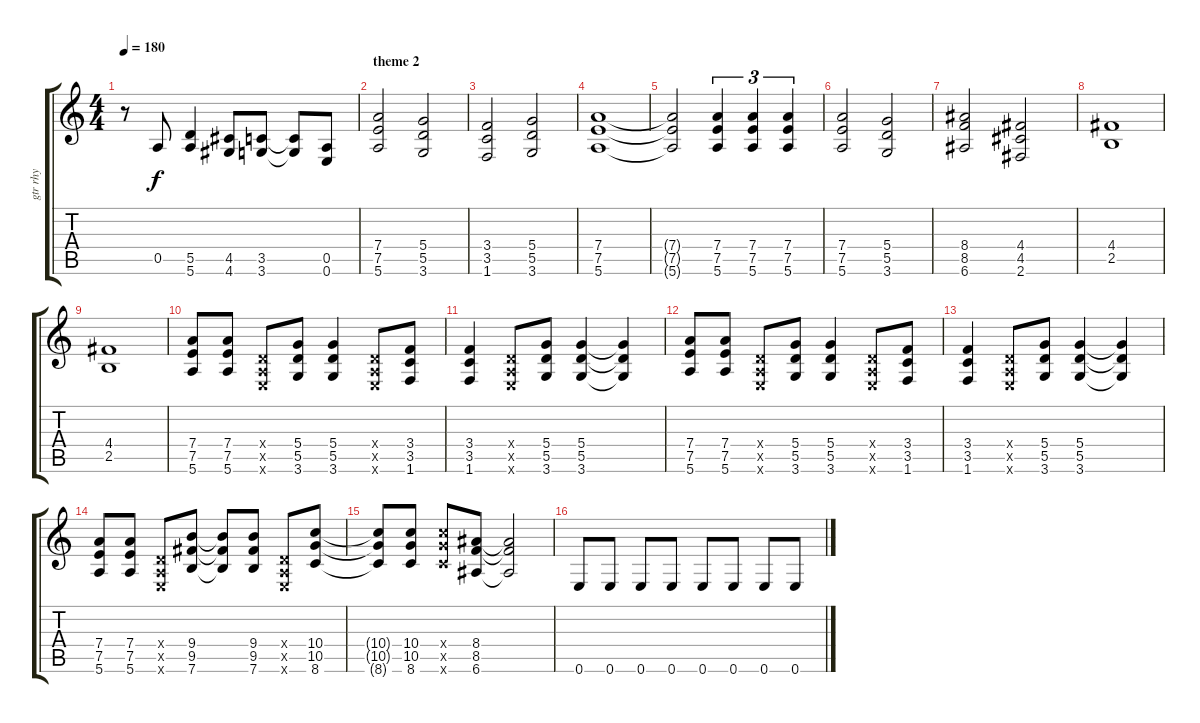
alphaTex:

\track ("gtr rhy" "gtr rhy") {instrument distortionguitar}
\staff {score tabs}
\tuning (E4 B3 G3 D3 A2 E2) {hide}
\ts (4 4)
\tempo 180
\clef g2
\ks c
r.8{dy f} 0.5.8 (5.5 5.6).4 (4.5 4.6).8 (3.5 3.6).8 (3.5{t} 3.6{t}).8 (0.5 0.6).8 |
\section ("" "theme 2")
(7.4 7.5 5.6).2 (5.4 5.5 3.6).2 |
(3.4 3.5 1.6).2 (5.4 5.5 3.6).2 |
(7.4 7.5 5.6).1 |
(7.4{t} 7.5{t} 5.6{t}).2 (7.4 7.5 5.6).4{tu (3 2)} (7.4 7.5 5.6).4{tu (3 2)} (7.4 7.5 5.6).4{tu (3 2)} |
(7.4 7.5 5.6).2 (5.4 5.5 3.6).2 |
(8.4 8.5 6.6).2 (4.4 4.5 2.6).2 |
(4.4 2.5).1 |
(4.4 2.5).1 |
(7.4 7.5 5.6).8 (7.4 7.5 5.6).8 (0.4{x} 0.5{x} 0.6{x}).8 (5.4 5.5 3.6).8 (5.4 5.5 3.6).4 (0.4{x} 0.5{x} 0.6{x}).8 (3.4 3.5 1.6).8 |
(3.4 3.5 1.6).4 (0.4{x} 0.5{x} 0.6{x}).8 (5.4 5.5 3.6).8 (5.4 5.5 3.6).4 (5.4{t} 5.5{t} 3.6{t}).4 |
(7.4 7.5 5.6).8 (7.4 7.5 5.6).8 (0.4{x} 0.5{x} 0.6{x}).8 (5.4 5.5 3.6).8 (5.4 5.5 3.6).4 (0.4{x} 0.5{x} 0.6{x}).8 (3.4 3.5 1.6).8 |
(3.4 3.5 1.6).4 (0.4{x} 0.5{x} 0.6{x}).8 (5.4 5.5 3.6).8 (5.4 5.5 3.6).4 (5.4{t} 5.5{t} 3.6{t}).4 |
(7.4 7.5 5.6).8 (7.4 7.5 5.6).8 (0.4{x} 0.5{x} 0.6{x}).8 (9.4 9.5 7.6).8 (9.4{t} 9.5{t} 7.6{t}).8 (9.4 9.5 7.6).8 (0.4{x} 0.5{x} 0.6{x}).8 (10.4 10.5 8.6).8 |
(10.4{t} 10.5{t} 8.6{t}).8 (10.4 10.5 8.6).8 (10.4{x} 10.5{x} 8.6{x}).8 (8.4 8.5 6.6).8 (8.4{t} 8.5{t} 6.6{t}).2 |
0.6.8 0.6.8 0.6.8 0.6.8 0.6.8 0.6.8 0.6.8 0.6.8
